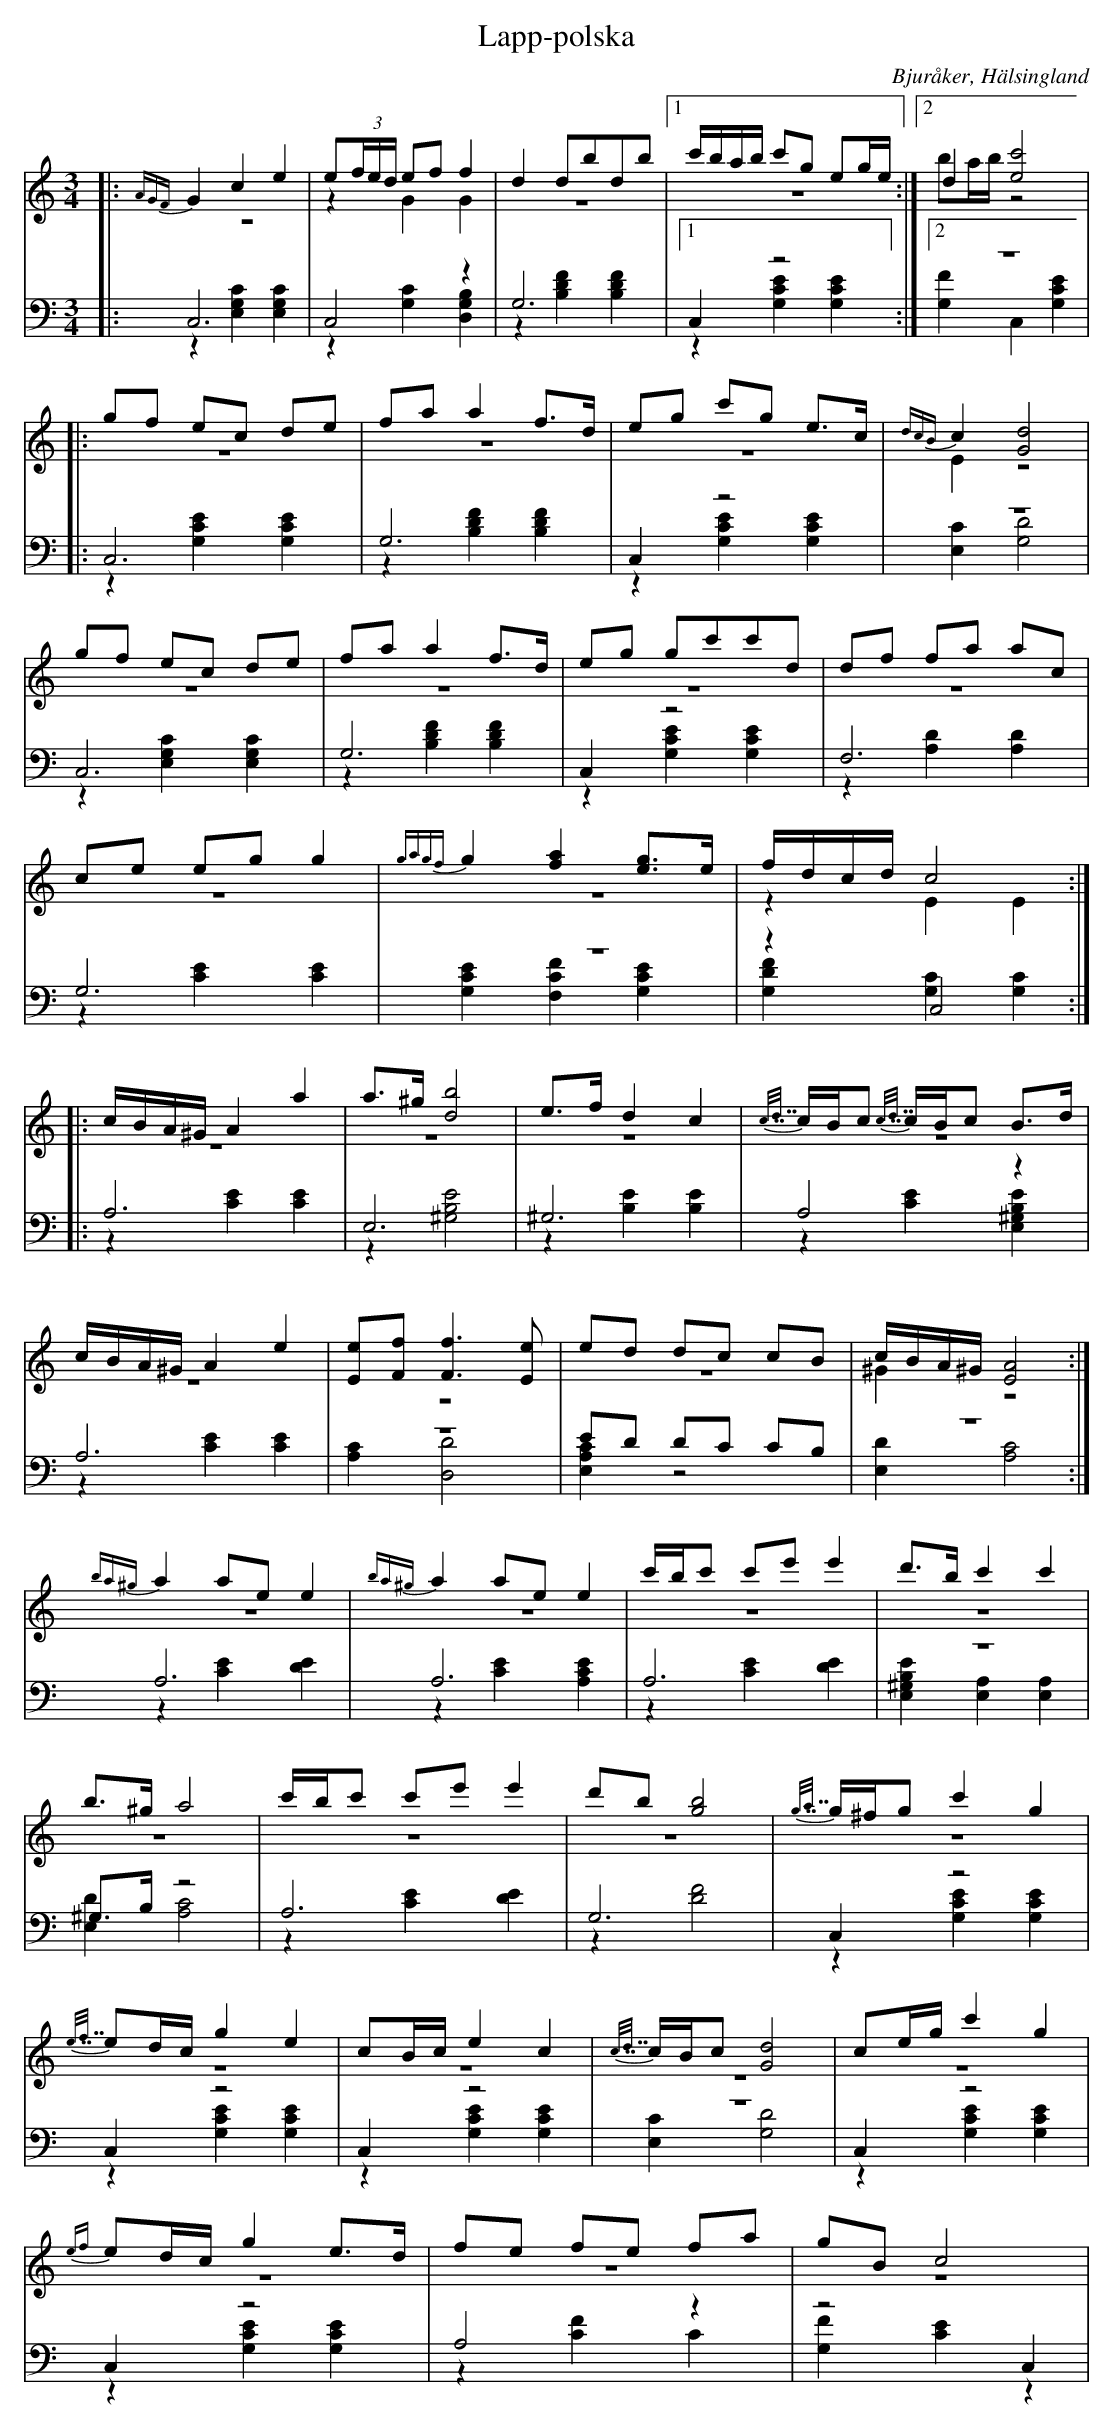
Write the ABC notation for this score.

X:1
T: Lapp-polska
O: Bjuråker, Hälsingland
M: 3/4
L: 1/8
K: C
V:1
V:2 merge
V:3
V:4 merge
V:1
|:{A8/5G6/5F}G2 c2 e2|e(3f/e/d/ ef f2|d2 dbdb|1 c'/b/a/b/ c'g eg/e/:|2 d2 [e4c'4]|
|:gf ec de|fa a2 f>d|eg c'g e>c|{d8/5c7/5B6/5}c2 [G4d4]|
gf ec de|fa a2 f>d|eg gc'c'd|df fa ac|
ce eg g2|{g8/5a8/5g8/5f8/5}g2 [f2a2] [eg]>e|f/d/c/d/  c4:|
|:c/B/A/^G/ A2 a2|a>^g [d4b4]|e>f d2 c2|{c7/8d7/8}c/B/c {c7/8d7/8}c/B/c B>d|
c/B/A/^G/ A2 e2|[Ee][Ff] [F3f3] [Ee] |ed dc cB|c/B/A/^G/ [E4A4]:|
{ba^g}a2 ae e2|{ba^g}a2 ae e2|c'/b/c' c'e' e'2  |d'>b c'2 c'2|
 b>^g a4|c'/b/c' c'e' e'2|d'b [g4b4]|{g7/8a7/8}g/^f/g c'2 g2|
{e7/8f7/8}ed/c/ g2 e2|cB/c/ e2 c2|{c7/8d7/8}c/B/c [G4d4]|ce/g/ c'2 g2|
{ef}ed/c/ g2 e>d|fe fe fa|gB c4|
V:2
|:z6|z2 G2 G2|z6|1 z6:|2 ba/b/ z4|
|:z6|z6|z6|E2 z4|
 z6|z6|z6|z6|
z6|z6|z2 E2 E2:|
|:z6|z6|z6|z6|
 z6|z6|z6|^G2 z4:|
|z6|z6|z6|z6|
 z6|z6|z6|z6|
z6|z6|z6|z6|
z6|z6|z6|
V:3  clef=bass
|:C,6|C,4 z2|G,6|1 C,2 z4:|2 z6|
|:C,6|G,6|C,2 z4|z6|
C,6|G,6|C,2 z4|F,6|
G,6|z6|z2 C,4:|
|:A,6|E,6|^G,6|A,4 z2|
A,6|z6|ED DC CB,|z6:|
A,6|A,6|A,6|z6|
 ^G,>B, z4|A,6|G,6|C,2 z4|
C,2 z4|C,2 z4|z6|C,2 z4|
C,2 z4|A,4 z2|z4 C,2|
V:4  clef=bass
|:z2 [E,2G,2C2] [E,2G,2C2]|z2 [G,2C2] [D,2G,2B,2]|z2 [B,2D2F2] [B,2D2F2]|1 z2 [G,2C2E2] [G,2C2E2]:|2 [G,2F2] C,2 [G,2C2E2]|
|:z2 [G,2C2E2] [G,2C2E2]|z2 [B,2D2F2] [B,2D2F2]|z2 [G,2C2E2] [G,2C2E2]|[E,2C2] [G,4D4]|
z2 [E,2G,2C2] [E,2G,2C2]|z2 [B,2D2F2] [B,2D2F2]|z2 [G,2C2E2] [G,2C2E2]|z2 [A,2D2] [A,2D2]|
z2 [C2E2] [C2E2]|[G,2C2E2] [F,2C2F2] [G,2C2E2] |[G,2D2F2] [G,2C2] [G,2C2]:|
|:z2 [C2E2] [C2E2]|z2 [^G,4B,4E4]|z2 [B,2E2] [B,2E2]|z2 [C2E2] [E,2^G,2B,2E2]|
z2 [C2E2] [C2E2]|[A,2C2] [D,4D4]|[E,2A,2C2] z4|[E,2D2] [A,4C4]:|
z2 [C2E2] [D2E2]|z2 [C2E2] [A,2C2E2]|z2 [C2E2] [D2E2]|[E,2^G,2B,2E2] [A,2E,2] [A,2E,2]|
 [E,2D2] [A,4C4]|z2 [C2E2] [D2E2]|z2 [D4F4]|z2 [G,2C2E2] [G,2C2E2]|
z2 [G,2C2E2] [G,2C2E2]|z2 [G,2C2E2] [G,2C2E2]|[E,2C2] [G,4D4]|z2 [G,2C2E2] [G,2C2E2]|
z2 [G,2C2E2] [G,2C2E2]|z2 [C2F2] C2|[G,2F2] [C2E2] z2|
